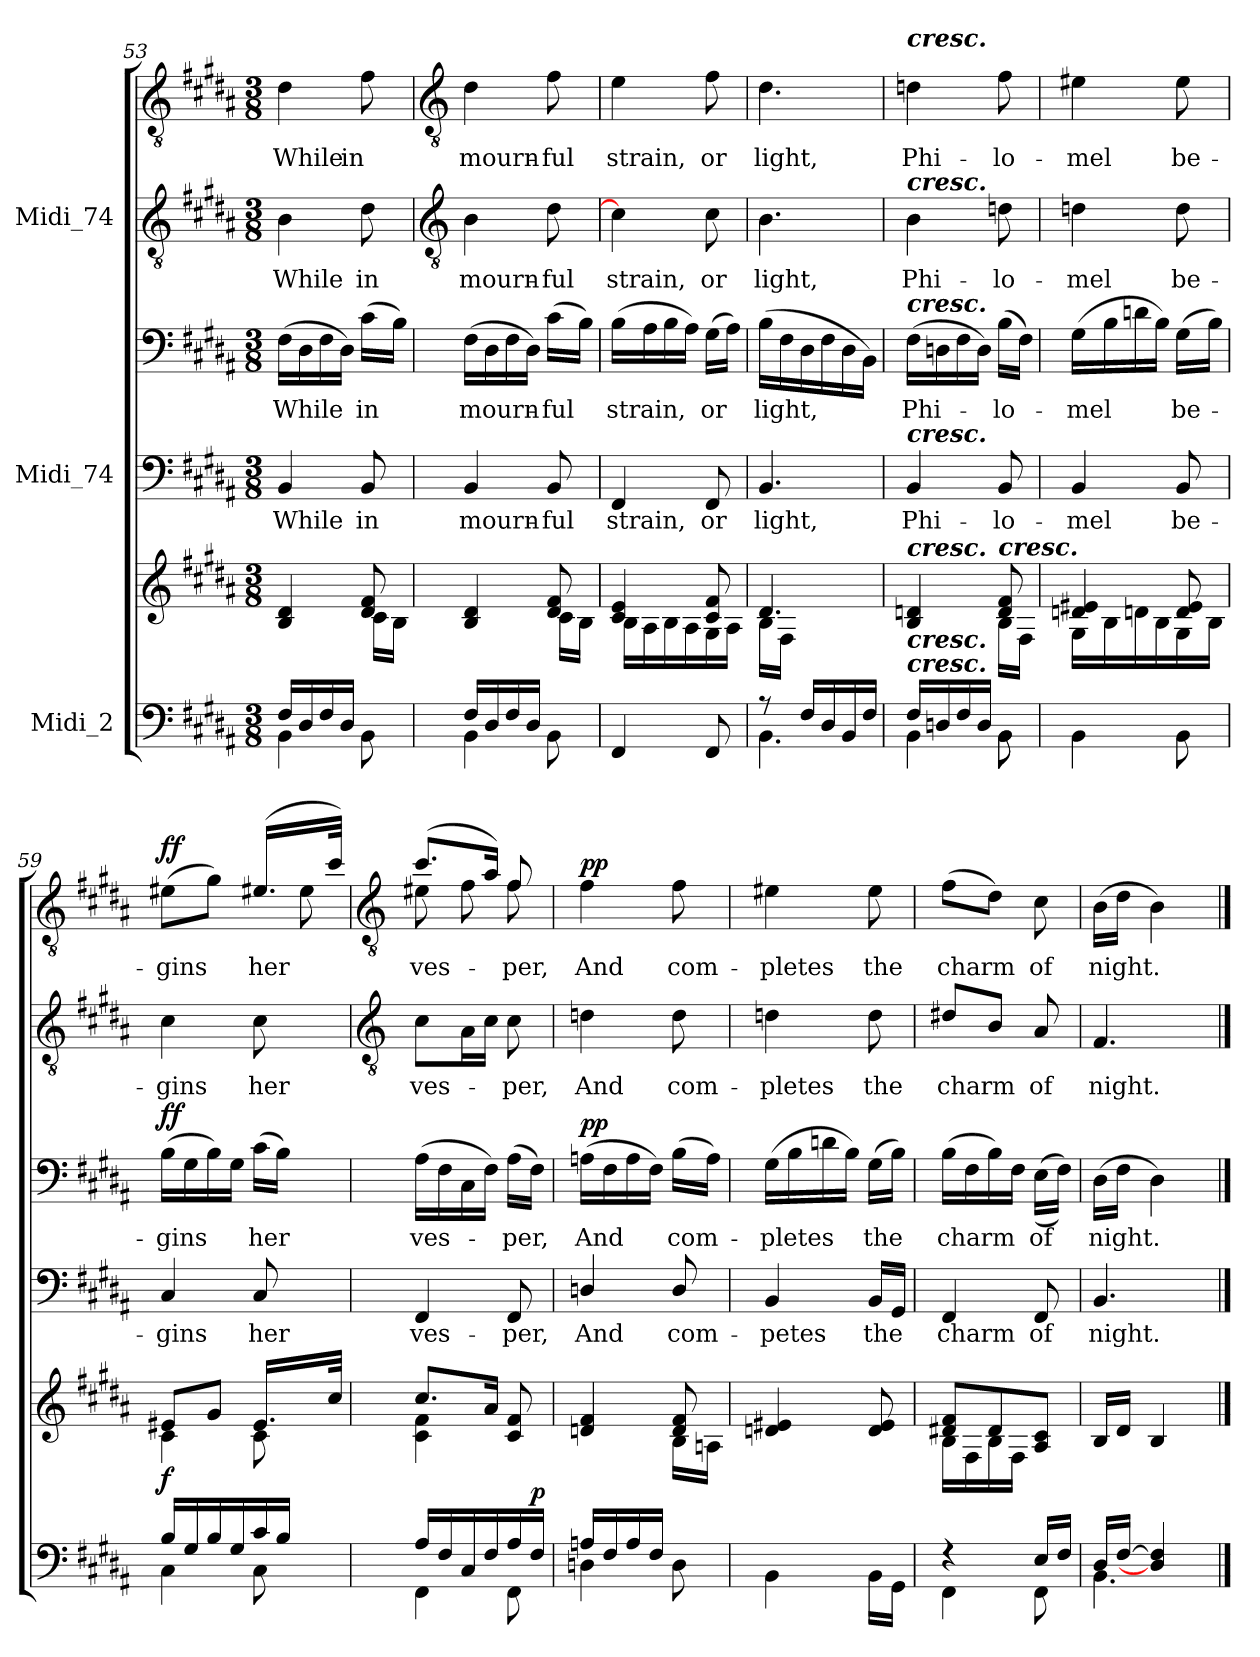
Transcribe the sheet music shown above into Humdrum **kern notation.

**kern	**kern	**dynam	**kern	**text	**kern	**text	**dynam	**kern	**text	**kern	**text	**dynam
*part3	*part3	*part3	*part2	*part2	*part2	*part2	*part2	*part1	*part1	*part1	*part1	*part1
*staff6	*staff5	*staff5/6	*staff4	*staff4	*staff3	*staff3	*staff3/4	*staff2	*staff2	*staff1	*staff1	*staff1/2
*I"Midi_2	*	*	*I"Midi_74	*	*	*	*	*I"Midi_74	*	*	*	*
*clefF4	*clefG2	*	*clefF4	*	*clefF4	*	*	*clefGv2	*	*clefGv2	*	*
*k[f#c#g#d#a#]	*k[f#c#g#d#a#]	*	*k[f#c#g#d#a#]	*	*k[f#c#g#d#a#]	*	*	*k[f#c#g#d#a#]	*	*k[f#c#g#d#a#]	*	*
*B:	*B:	*	*B:	*	*B:	*	*	*B:	*	*B:	*	*
*M3/8	*M3/8	*	*M3/8	*	*M3/8	*	*	*M3/8	*	*M3/8	*	*
=53	=53	=53	=53	=53	=53	=53	=53	=53	=53	=53	=53	=53
*^	*^	*	*	*	*	*	*	*	*	*	*	*
!	!	!	!	!	!	!LO:LY:b	!	!LO:LY:b	!	!	!LO:LY:b	!	!LO:LY:b	!
16F#/LL	4BB\	4B/ 4d#/	4ryy	.	4BB	While	(>16F#LL	While	.	4B	While	4d#	While	.
16D#/	.	.	.	.	.	.	16D#	.	.	.	.	.	.	.
16F#/	.	.	.	.	.	.	16F#	.	.	.	.	.	.	.
16D#/JJ	.	.	.	.	.	.	16D#JJ)	.	.	.	.	.	.	.
!	!	!	!	!	!	!LO:LY:b	!	!LO:LY:b	!	!	!LO:LY:b	!	!LO:LY:b	!
8ryy	8BB\	8d#/ 8f#/	16c#\LL	.	8BB	in	(>16c#LL	in	.	8d#	in	8f#	in	.
.	.	.	16B\JJ	.	.	.	16BJJ)	.	.	.	.	.	.	.
!!LO:LB:g=z
=54	=54	=54	=54	=54	=54	=54	=54	=54	=54	=54	=54	=54	=54	=54
*	*	*	*	*	*	*	*	*	*	*clefGv2	*	*clefGv2	*	*
!	!	!	!	!	!	!LO:LY:b	!	!LO:LY:b	!	!	!LO:LY:b	!	!LO:LY:b	!
*	*	*	*	*	*	*	*	*	*	*	*	*^	*	*
16F#/LL	4BB\	4B/ 4d#/	4ryy	.	4BB	mourn-	(>16F#LL	mourn-	.	4B	mourn-	4.ryy	4d#	mourn-	.
16D#/	.	.	.	.	.	.	16D#	.	.	.	.	.	.	.	.
16F#/	.	.	.	.	.	.	16F#	.	.	.	.	.	.	.	.
16D#/JJ	.	.	.	.	.	.	16D#JJ)	.	.	.	.	.	.	.	.
!	!	!	!	!	!	!LO:LY:b	!	!LO:LY:b	!	!	!LO:LY:b	!	!	!LO:LY:b	!
8ryy	8BB\	8d#/ 8f#/	16c#\LL	.	8BB	-ful	(>16c#LL	ful	.	8d#	-ful	.	8f#	-ful	.
.	.	.	16B\JJ	.	.	.	16BJJ)	.	.	.	.	.	.	.	.
=55	=55	=55	=55	=55	=55	=55	=55	=55	=55	=55	=55	=55	=55	=55	=55
!	!	!	!	!	!	!LO:LY:b	!	!LO:LY:b	!	!	!LO:LY:b	!	!	!LO:LY:b	!
4.ryy	4FF#/	4c#/ 4e/	16B\LL	.	4FF#	strain,	(>16BLL	strain,	.	4c#]	strain,	4.ryy	4e	strain,	.
.	.	.	16A#\	.	.	.	16A#	.	.	.	.	.	.	.	.
.	.	.	16B\	.	.	.	16B	.	.	.	.	.	.	.	.
.	.	.	16A#\	.	.	.	16A#JJ)	.	.	.	.	.	.	.	.
!	!	!	!	!	!	!LO:LY:b	!	!LO:LY:b	!	!	!LO:LY:b	!	!	!LO:LY:b	!
.	8FF#/	8c#/ 8f#/	16G#\	.	8FF#	or	(>16G#LL	or	.	8c#	or	.	8f#	or	.
.	.	.	16A#\JJ	.	.	.	16A#JJ)	.	.	.	.	.	.	.	.
=56	=56	=56	=56	=56	=56	=56	=56	=56	=56	=56	=56	=56	=56	=56	=56
!	!	!	!	!	!	!LO:LY:b	!	!LO:LY:b	!	!	!LO:LY:b	!	!	!LO:LY:b	!
8r	4.BB\	4.d#/	16B\LL	.	4.BB	light,	(>16BLL	light,	.	4.B	light,	4.ryy	4.d#	light,	.
.	.	.	16F#\JJ	.	.	.	16F#	.	.	.	.	.	.	.	.
16F#/LL	.	.	4ryy	.	.	.	16D#	.	.	.	.	.	.	.	.
16D#/	.	.	.	.	.	.	16F#	.	.	.	.	.	.	.	.
16BB/	.	.	.	.	.	.	16D#	.	.	.	.	.	.	.	.
16F#/JJ	.	.	.	.	.	.	16BBJJ)	.	.	.	.	.	.	.	.
=57	=57	=57	=57	=57	=57	=57	=57	=57	=57	=57	=57	=57	=57	=57	=57
!	!	!	!	!	!	!	!	!	!	!	!	!LO:TX:a:Bi:t=cresc.	!	!	!
!	!	!	!	!	!	!	!	!	!	!LO:TX:a:Bi:t=cresc.	!	!	!	!	!
!	!	!	!	!	!	!	!LO:TX:a:Bi:t=cresc.	!	!	!	!	!	!	!	!
!	!	!	!	!	!LO:TX:a:Bi:t=cresc.	!	!	!	!	!	!	!	!	!	!
!	!	!LO:TX:a:Bi:t=cresc.	!	!	!	!	!	!	!	!	!	!	!	!	!
!LO:TX:a:Bi:t=cresc.	!	!	!	!	!	!	!	!	!	!	!	!	!	!	!
!LO:TX:a:Bi:t=cresc.	!	!	!	!	!	!	!	!	!	!	!	!	!	!	!
!	!	!	!	!	!	!LO:LY:b	!	!LO:LY:b	!	!	!LO:LY:b	!	!	!LO:LY:b	!
16F#/LL	4BB\	4B/ 4dn/	4ryy	.	4BB	Phi-	(>16F#LL	Phi-	.	4B	-Phi-	4.ryy	4dn	Phi-	.
16Dn/	.	.	.	.	.	.	16Dn	.	.	.	.	.	.	.	.
16F#/	.	.	.	.	.	.	16F#	.	.	.	.	.	.	.	.
16D/JJ	.	.	.	.	.	.	16DJJ)	.	.	.	.	.	.	.	.
!	!	!LO:TX:a:Bi:t=cresc.	!	!	!	!	!	!	!	!	!	!	!	!	!
!	!	!	!	!	!	!LO:LY:b	!	!LO:LY:b	!	!	!LO:LY:b	!	!	!LO:LY:b	!
8BB\	8BB\	8d/ 8f#/	16B\LL	.	8BB	-lo-	(16BLL	lo-	.	8dn	-lo-	.	8f#	-lo-	.
.	.	.	16F#\JJ	.	.	.	16F#JJ)	.	.	.	.	.	.	.	.
=58	=58	=58	=58	=58	=58	=58	=58	=58	=58	=58	=58	=58	=58	=58	=58
!	!	!	!	!	!	!LO:LY:b	!	!LO:LY:b	!	!	!LO:LY:b	!	!	!LO:LY:b	!
4.ryy	4BB\	4dn/ 4e#X/	16G#\LL	.	4BB	mel	(>16G#LL	-mel	.	4dn	mel	4.ryy	4e#X	-mel	.
.	.	.	16B\	.	.	.	16B	.	.	.	.	.	.	.	.
.	.	.	16dn\	.	.	.	16dn	.	.	.	.	.	.	.	.
.	.	.	16B\	.	.	.	16BJJ)	.	.	.	.	.	.	.	.
!	!	!	!	!	!	!LO:LY:b	!	!LO:LY:b	!	!	!LO:LY:b	!	!	!LO:LY:b	!
.	8BB\	8d/ 8e#/	16G#\	.	8BB	be-	(>16G#LL	be-	.	8d	be-	.	8e#	be-	.
.	.	.	16B\JJ	.	.	.	16BJJ)	.	.	.	.	.	.	.	.
=59	=59	=59	=59	=59	=59	=59	=59	=59	=59	=59	=59	=59	=59	=59	=59
!	!	!	!	!LO:DY:b	!	!LO:LY:b	!	!LO:LY:b	!LO:DY:b=2	!	!LO:LY:b	!	!	!LO:LY:b	!
!	!	!	!	!	!	!	!	!	!LO:DY:n=1:b	!	!	!	!	!	!LO:DY:b=2
!	!	!	!	!	!	!	!	!	!	!	!	!	!	!	!LO:DY:n=1:b
16B/LL	4C#\	8e#X/L	4c#\	f	4C#	gins	(>16B\LL	gins	f f	4c#	gins	4ryy	(>8e#X\L	gins	f f
16G#/	.	.	.	.	.	.	16G#\	.	.	.	.	.	.	.	.
16B/	.	8g#/J	.	.	.	.	16B\)	.	.	.	.	.	8g#\J)	.	.
16G#/	.	.	.	.	.	.	16G#\JJ	.	.	.	.	.	.	.	.
!	!	!	!	!	!	!LO:LY:b	!	!LO:LY:b	!	!	!LO:LY:b	!	!	!LO:LY:b	!
16c#/	8C#\	16.e#/LL	8c#\	.	8C#	her	(>16c#\LL	her	.	8c#	her	(>16.e#X/LL	8e#	her	.
16B/JJ	.	.	.	.	.	.	16B\JJ)	.	.	.	.	.	.	.	.
.	.	32cc#/JJ	.	.	.	.	.	.	.	.	.	32cc#/JJ)	.	.	.
!!LO:LB:g=z	!!
=60	=60	=60	=60	=60	=60	=60	=60	=60	=60	=60	=60	=60	=60	=60	=60
*	*	*	*	*	*	*	*	*	*	*clefGv2	*	*clefGv2	*	*	*
!	!	!	!	!	!	!LO:LY:b	!	!LO:LY:b	!	!	!LO:LY:b	!	!	!LO:LY:b	!
16A#/LL	4FF#\	8.cc#/L	4c#\ 4f#\	.	4FF#	ves-	(>16A#\LL	ves-	.	8c#L	ves-	(>8.cc#/L	8e#X	ves-	.
16F#/	.	.	.	.	.	.	16F#\	.	.	.	.	.	.	.	.
16C#/	.	.	.	.	.	.	16C#\	.	.	16A#L	.	.	8f#	.	.
16F#/	.	16a#/J	.	.	.	.	16F#\JJ)	.	.	16c#JJ	.	16a#/J)	.	.	.
!	!	!	!	!	!	!LO:LY:b	!	!LO:LY:b	!	!	!LO:LY:b	!	!	!LO:LY:b	!
16A#/	8FF#\	8c#/ 8f#/	8ryy	.	8FF#	-per,	(>16A#\LL	per,	.	8c#	per,	8f#/	8f#	per,	.
!	!	!	!	!LO:DY:a=2	!	!	!	!	!	!	!	!	!	!	!
16F#/JJ	.	.	.	p	.	.	16F#\JJ)	.	.	.	.	.	.	.	.
=61	=61	=61	=61	=61	=61	=61	=61	=61	=61	=61	=61	=61	=61	=61	=61
!	!	!	!	!	!	!LO:LY:b	!	!LO:LY:b	!LO:DY:b=2	!	!LO:LY:b	!	!	!LO:LY:b	!
!	!	!	!	!	!	!	!	!	!LO:DY:n=1:b	!	!	!	!	!	!LO:DY:b=2
!	!	!	!	!	!	!	!	!	!	!	!	!	!	!	!LO:DY:n=1:b
16An/LL	4Dn\	4dn/ 4f#/	4ryy	.	4Dn/	And	(>16An\LL	And	p p	4dn	-And	4f#\	4.ryy	And	p p
16F#/	.	.	.	.	.	.	16F#\	.	.	.	.	.	.	.	.
16A/	.	.	.	.	.	.	16A\	.	.	.	.	.	.	.	.
16F#/JJ	.	.	.	.	.	.	16F#\JJ)	.	.	.	.	.	.	.	.
!	!	!	!	!	!	!LO:LY:b	!	!LO:LY:b	!	!	!LO:LY:b	!	!	!LO:LY:b	!
8ryy	8D\	8d/ 8f#/	16B\LL	.	8D/	com-	(>16B\LL	com-	.	8d	com-	8f#\	.	com-	.
.	.	.	16An\JJ	.	.	.	16A\JJ)	.	.	.	.	.	.	.	.
=62	=62	=62	=62	=62	=62	=62	=62	=62	=62	=62	=62	=62	=62	=62	=62
!	!	!	!	!	!	!LO:LY:b	!	!LO:LY:b	!	!	!LO:LY:b	!	!	!LO:LY:b	!
4.ryy	4BB\	4dn/ 4e#X/	4ryy	.	4BB	petes	(>16G#\LL	-pletes	.	4dn	pletes	4e#X\	4.ryy	-pletes	.
.	.	.	.	.	.	.	16B\	.	.	.	.	.	.	.	.
.	.	.	.	.	.	.	16dn\	.	.	.	.	.	.	.	.
.	.	.	.	.	.	.	16B\JJ)	.	.	.	.	.	.	.	.
!	!	!	!	!	!	!LO:LY:b	!	!LO:LY:b	!	!	!LO:LY:b	!	!	!LO:LY:b	!
.	16BB\LL	8d/ 8e#/	8ryy	.	16BBLL	the	(>16G#\LL	the	.	8d	the	8e#\	.	the	.
.	16GG#\JJ	.	.	.	16GG#JJ	.	16B\JJ)	.	.	.	.	.	.	.	.
=63	=63	=63	=63	=63	=63	=63	=63	=63	=63	=63	=63	=63	=63	=63	=63
!	!	!	!	!	!	!LO:LY:b	!	!LO:LY:b	!	!	!LO:LY:b	!	!	!LO:LY:b	!
4r	4FF#\	8d#X/ 8f#/L	16B\LL	.	4FF#	charm	(>16B\LL	charm	.	8d#XL	charm	(>8f#\L	4.ryy	charm	.
.	.	.	16F#\	.	.	.	16F#\	.	.	.	.	.	.	.	.
.	.	8d#/	16B\	.	.	.	16B\)	.	.	8B/J	.	8d#\J)	.	.	.
.	.	.	16F#\JJ	.	.	.	16F#\JJ	.	.	.	.	.	.	.	.
!	!	!	!	!	!	!LO:LY:b	!	!LO:LY:b	!	!	!LO:LY:b	!	!	!LO:LY:b	!
16E/LL	8FF#\	8A#/ 8c#/J	8ryy	.	8FF#	of	(>(>16E\LL	of	.	8A#	of	8c#\	.	of	.
16F#/JJ	.	.	.	.	.	.	16F#\JJ))	.	.	.	.	.	.	.	.
=64	=64	=64	=64	=64	=64	=64	=64	=64	=64	=64	=64	=64	=64	=64	=64
!	!	!	!	!	!	!LO:LY:b	!	!LO:LY:b	!	!	!LO:LY:b	!	!	!LO:LY:b	!
16D#/LL	4.BB\	16B/LL	4ryy	.	4.BB	night.	(>16D#\LL	night.	.	4.F#	night.	(>16B\LL	4.ryy	night.	.
[16F#/JJ	.	16d#/JJ	.	.	.	.	16F#\JJ	.	.	.	.	16d#\JJ	.	.	.
4D#/] 4F#/]	.	4B/	.	.	.	.	4D#\)	.	.	.	.	4B\)	.	.	.
.	.	.	8ryy	.	.	.	.	.	.	.	.	.	.	.	.
*v	*v	*	*	*	*	*	*	*	*	*	*	*v	*v	*	*
*	*v	*v	*	*	*	*	*	*	*	*	*	*	*
==	==	==	==	==	==	==	==	==	==	==	==	==
*-	*-	*-	*-	*-	*-	*-	*-	*-	*-	*-	*-	*-
